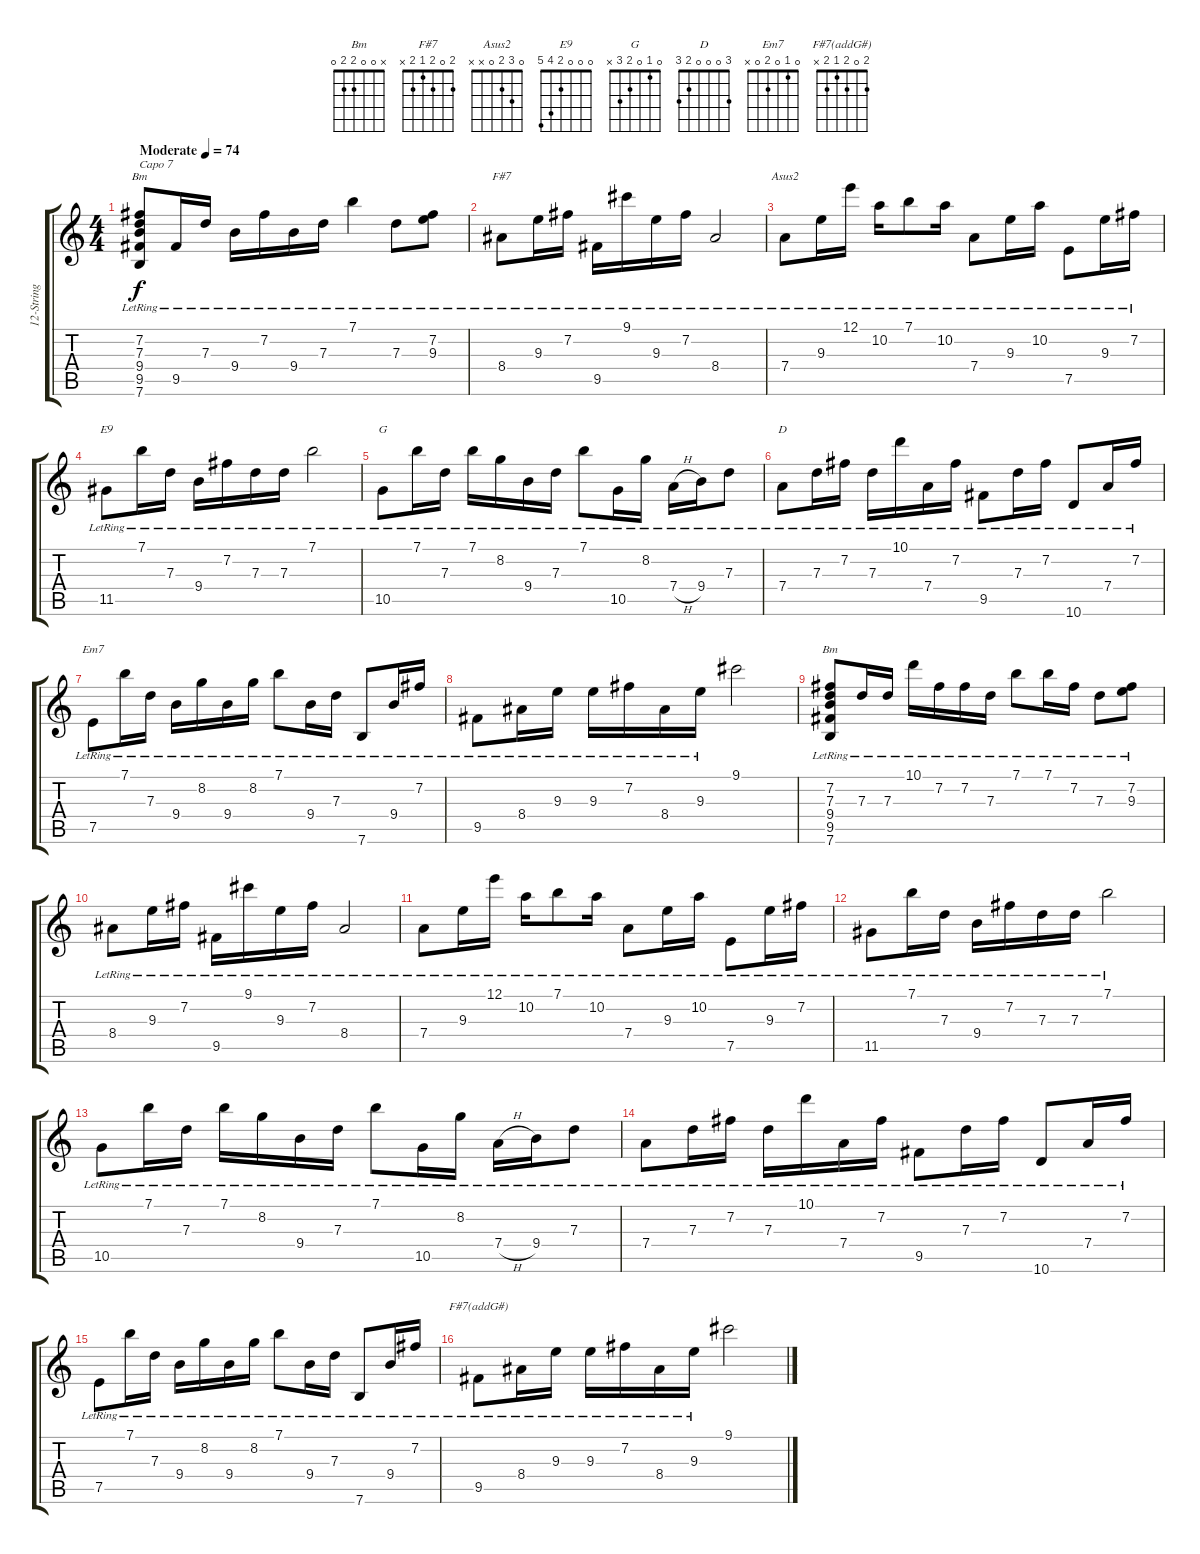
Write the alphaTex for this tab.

\track ("12-String Guitar (Felder, Frey-1)" "12-String ") {instrument electricguitarclean}
\staff {score tabs}
\tuning (E4 B3 G3 D3 A2 E2) {hide}
\chord ("Bm" 0 0 0 2 2 0)
\chord ("F#7" 2 0 2 1 2 x)
\chord ("Asus2" 0 3 2 0 x x)
\chord ("E9" 0 0 0 2 4 5)
\chord ("G" 0 1 0 2 3 x)
\chord ("D" 3 0 0 0 2 3)
\chord ("Em7" 0 1 0 2 0 x)
\chord ("Bm" x 0 0 2 2 0)
\chord ("F#7(addG#)" 2 0 2 1 2 x)
\ts (4 4)
\tempo (74 "Moderate")
\clef g2
\ks c
(7.2{lr} 7.3{lr} 9.4{lr} 9.5{lr} 7.6{lr}).8{ch "Bm" txt "Capo 7" dy f instrument electricguitarclean} 9.5{lr}.16 7.3{lr}.16 9.4{lr}.16 7.2{lr}.16 9.4{lr}.16 7.3{lr}.16 7.1{lr}.4 7.3{lr}.8 (7.2{lr} 9.3{lr}).8 |
8.4{lr}.8{ch "F#7"} 9.3{lr}.16 7.2{lr}.16 9.5{lr}.16 9.1{lr}.16 9.3{lr}.16 7.2{lr}.16 8.4{lr}.2 |
7.4{lr}.8{ch "Asus2"} 9.3{lr}.16 12.1{lr}.16 10.2{lr}.16 7.1{lr}.8 10.2{lr}.16 7.4{lr}.8 9.3{lr}.16 10.2{lr}.16 7.5{lr}.8 9.3{lr}.16 7.2{lr}.16 |
11.5{lr}.8{ch "E9"} 7.1{lr}.16 7.3{lr}.16 9.4{lr}.16 7.2{lr}.16 7.3{lr}.16 7.3{lr}.16 7.1{lr}.2 |
10.5{lr}.8{ch "G"} 7.1{lr}.16 7.3{lr}.16 7.1{lr}.16 8.2{lr}.16 9.4{lr}.16 7.3{lr}.16 7.1{lr}.8 10.5{lr}.16 8.2{lr}.16 7.4{h lr}.16 9.4{lr}.16 7.3{lr}.8 |
7.4{lr}.8{ch "D"} 7.3{lr}.16 7.2{lr}.16 7.3{lr}.16 10.1{lr}.16 7.4{lr}.16 7.2{lr}.16 9.5{lr}.8 7.3{lr}.16 7.2{lr}.16 10.6{lr}.8 7.4{lr}.16 7.2{lr}.16 |
7.5{lr}.8{ch "Em7"} 7.1{lr}.16 7.3{lr}.16 9.4{lr}.16 8.2{lr}.16 9.4{lr}.16 8.2{lr}.16 7.1{lr}.8 9.4{lr}.16 7.3{lr}.16 7.6{lr}.8 9.4{lr}.16 7.2{lr}.16 |
9.5{lr}.8 8.4{lr}.16 9.3{lr}.16 9.3{lr}.16 7.2{lr}.16 8.4{lr}.16 9.3{lr}.16 9.1.2 |
(7.2{lr} 7.3{lr} 9.4{lr} 9.5{lr} 7.6{lr}).8{ch "Bm"} 7.3{lr}.16 7.3{lr}.16 10.1{lr}.16 7.2{lr}.16 7.2{lr}.16 7.3{lr}.16 7.1{lr}.8 7.1{lr}.16 7.2{lr}.16 7.3{lr}.8 (7.2{lr} 9.3{lr}).8 |
8.4{lr}.8 9.3{lr}.16 7.2{lr}.16 9.5{lr}.16 9.1{lr}.16 9.3{lr}.16 7.2{lr}.16 8.4{lr}.2 |
7.4{lr}.8 9.3{lr}.16 12.1{lr}.16 10.2{lr}.16 7.1{lr}.8 10.2{lr}.16 7.4{lr}.8 9.3{lr}.16 10.2{lr}.16 7.5{lr}.8 9.3{lr}.16 7.2{lr}.16 |
11.5{lr}.8 7.1{lr}.16 7.3{lr}.16 9.4{lr}.16 7.2{lr}.16 7.3{lr}.16 7.3{lr}.16 7.1{lr}.2 |
10.5{lr}.8 7.1{lr}.16 7.3{lr}.16 7.1{lr}.16 8.2{lr}.16 9.4{lr}.16 7.3{lr}.16 7.1{lr}.8 10.5{lr}.16 8.2{lr}.16 7.4{h lr}.16 9.4{lr}.16 7.3{lr}.8 |
7.4{lr}.8 7.3{lr}.16 7.2{lr}.16 7.3{lr}.16 10.1{lr}.16 7.4{lr}.16 7.2{lr}.16 9.5{lr}.8 7.3{lr}.16 7.2{lr}.16 10.6{lr}.8 7.4{lr}.16 7.2{lr}.16 |
7.5{lr}.8 7.1{lr}.16 7.3{lr}.16 9.4{lr}.16 8.2{lr}.16 9.4{lr}.16 8.2{lr}.16 7.1{lr}.8 9.4{lr}.16 7.3{lr}.16 7.6{lr}.8 9.4{lr}.16 7.2{lr}.16 |
9.5{lr}.8{ch "F#7(addG#)"} 8.4{lr}.16 9.3{lr}.16 9.3{lr}.16 7.2{lr}.16 8.4{lr}.16 9.3{lr}.16 9.1.2
